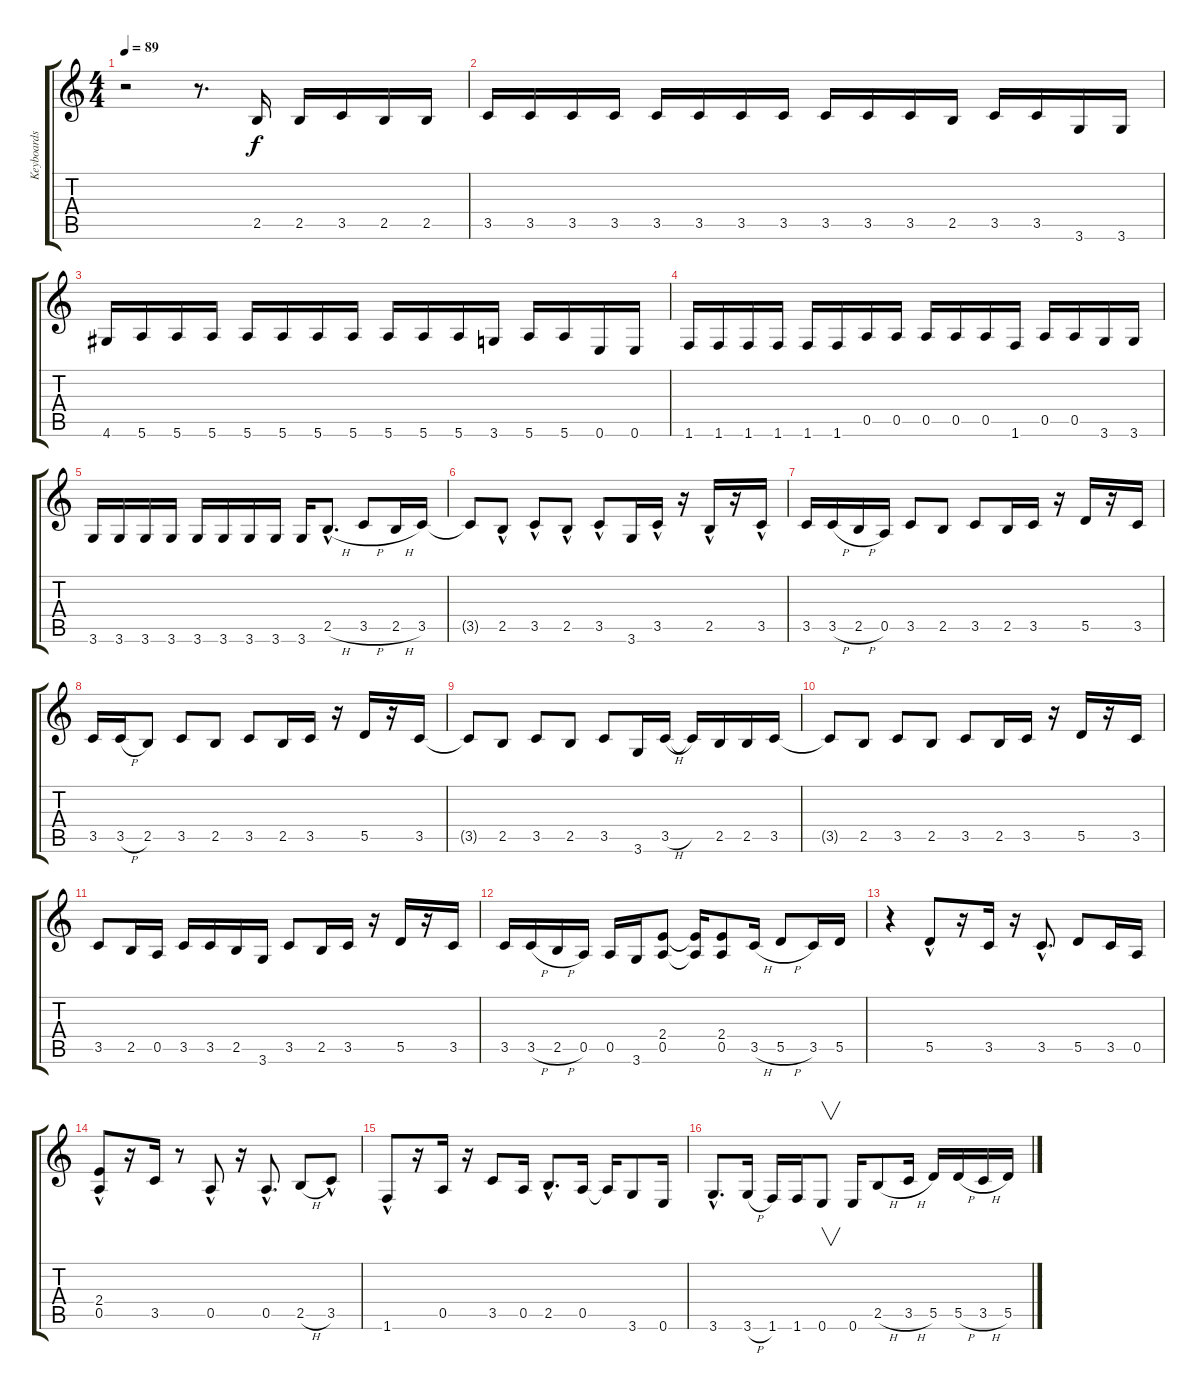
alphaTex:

\track ("Keyboards" "Keyboards") {instrument distortionguitar}
\staff {score tabs}
\tuning (E4 B3 G3 D3 A2 E2) {hide}
\ts (4 4)
\tempo 89
\clef g2
\ks c
r.2{dy f volume 4 instrument distortionguitar} r.8{d} 2.5.16 2.5.16 3.5.16 2.5.16 2.5.16 |
3.5.16{volume 13} 3.5.16 3.5.16 3.5.16 3.5.16 3.5.16 3.5.16 3.5.16 3.5.16 3.5.16 3.5.16 2.5.16 3.5.16 3.5.16 3.6.16 3.6.16 |
4.6.16 5.6.16 5.6.16 5.6.16 5.6.16 5.6.16 5.6.16 5.6.16 5.6.16 5.6.16 5.6.16 3.6.16 5.6.16 5.6.16 0.6.16 0.6.16 |
1.6.16 1.6.16 1.6.16 1.6.16 1.6.16 1.6.16 0.5.16 0.5.16 0.5.16 0.5.16 0.5.16 1.6.16 0.5.16 0.5.16 3.6.16 3.6.16 |
3.6.16 3.6.16 3.6.16 3.6.16 3.6.16 3.6.16 3.6.16 3.6.16 3.6.16 2.5{h hac}.8{d volume 13} 3.5{h}.8 2.5{h}.16 3.5.16 |
3.5{t}.8 2.5{hac}.8 3.5{hac}.8 2.5{hac}.8 3.5{hac}.8 3.6.16 3.5{hac}.16 r.16 2.5{hac}.16 r.16 3.5{hac}.16 |
3.5.16 3.5{h}.16 2.5{h}.16 0.5.16 3.5.8 2.5.8 3.5.8 2.5.16 3.5.16 r.16 5.5.16 r.16 3.5.16 |
3.5.16 3.5{h}.16 2.5.8 3.5.8 2.5.8 3.5.8 2.5.16 3.5.16 r.16 5.5.16 r.16 3.5.16 |
3.5{t}.8 2.5.8 3.5.8 2.5.8 3.5.8 3.6.16 3.5{h}.16 3.5{t}.16 2.5.16 2.5.16 3.5.16 |
3.5{t}.8 2.5.8 3.5.8 2.5.8 3.5.8 2.5.16 3.5.16 r.16 5.5.16 r.16 3.5.16 |
3.5.8 2.5.16 0.5.16 3.5.16 3.5.16 2.5.16 3.6.16 3.5.8 2.5.16 3.5.16 r.16 5.5.16 r.16 3.5.16 |
3.5.16 3.5{h}.16 2.5{h}.16 0.5.16 0.5.16 3.6.16 (2.4 0.5).8 (2.4{t} 0.5{t}).16 (2.4 0.5).8 3.5{h}.16 5.5{h}.8 3.5.16 5.5.16 |
r.4 5.5{hac}.8 r.16 3.5.16 r.16 3.5{hac}.8{d} 5.5.8 3.5.16 0.5.16 |
(2.4 0.5{hac}).8 r.16 3.5.16 r.8 0.5{hac}.8 r.16 0.5{hac}.8{d} 2.5{h}.8 3.5{hac}.8 |
1.6{hac}.8 r.16 0.5.16 r.16 3.5.8 0.5.16 2.5{hac}.8{d} 0.5.16 0.5{t}.16 3.6.8 0.6.16 |
3.6{hac}.8{d} 3.6{h}.16 1.6.16 1.6.16 0.6.8{v} 0.6.16 2.5{h}.8 3.5{h}.16 5.5.16 5.5{h}.16 3.5{h}.16 5.5.16
